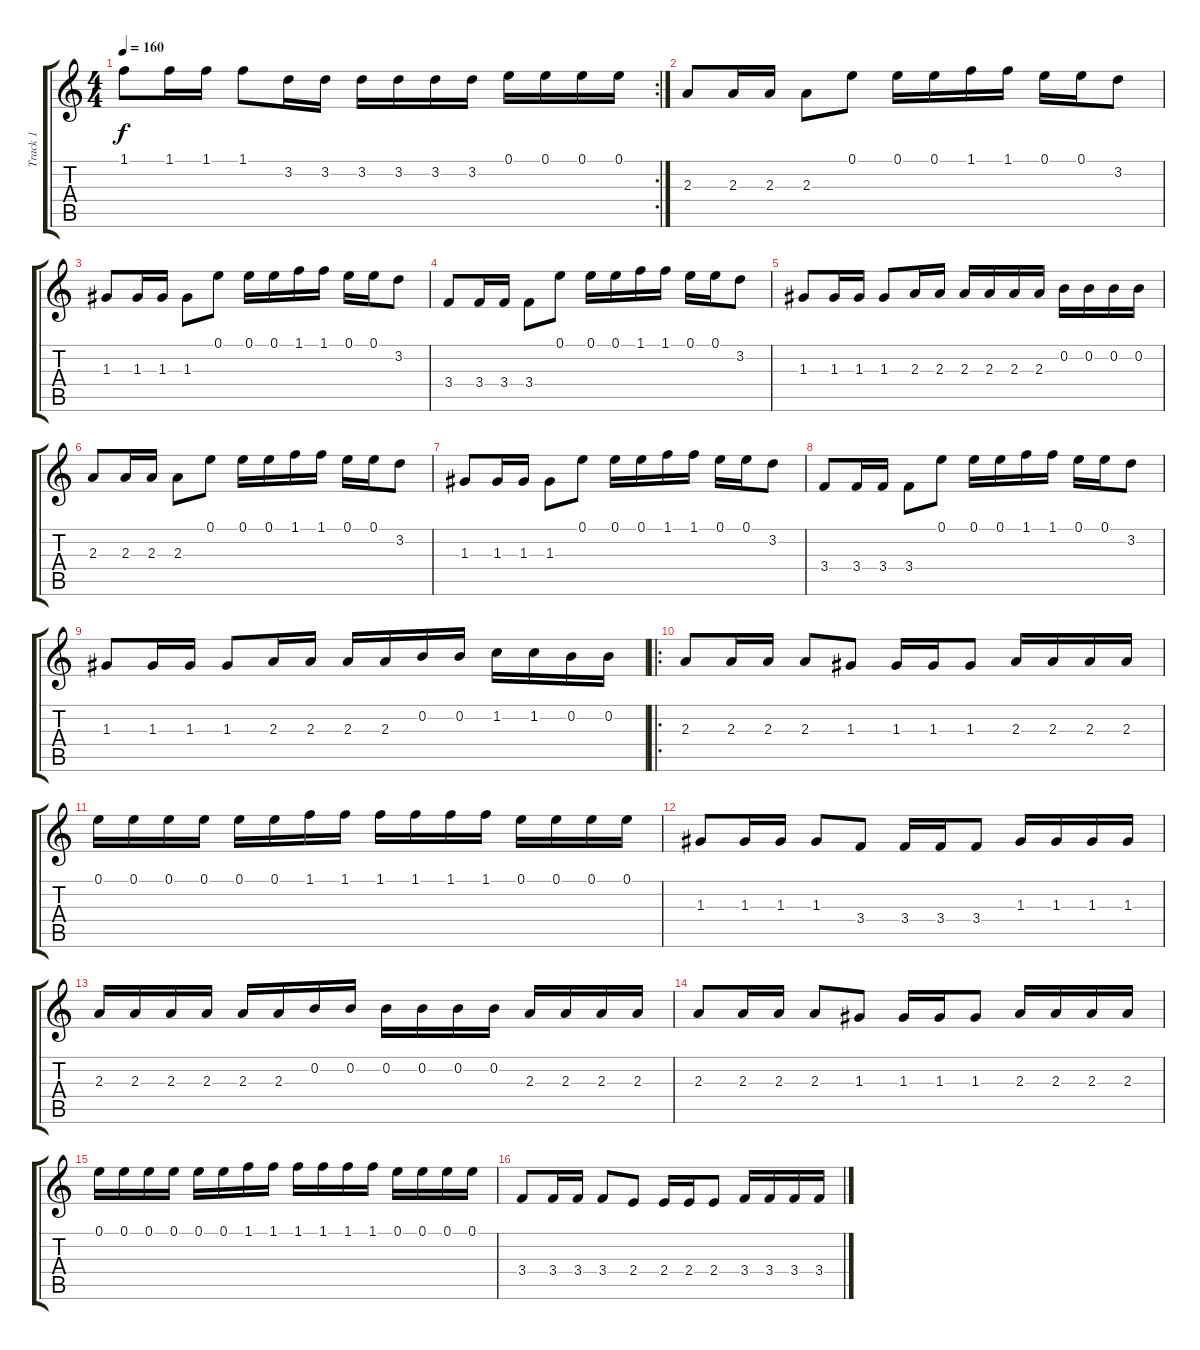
\track ("Track 1" "Track 1") {instrument distortionguitar}
\staff {score tabs}
\tuning (E4 B3 G3 D3 A2 E2) {hide}
\rc 2
\ts (4 4)
\tempo 160
\clef g2
\ks c
1.1.8{dy f} 1.1.16 1.1.16 1.1.8 3.2.16 3.2.16 3.2.16 3.2.16 3.2.16 3.2.16 0.1.16 0.1.16 0.1.16 0.1.16 |
2.3.8 2.3.16 2.3.16 2.3.8 0.1.8 0.1.16 0.1.16 1.1.16 1.1.16 0.1.16 0.1.16 3.2.8 |
1.3.8 1.3.16 1.3.16 1.3.8 0.1.8 0.1.16 0.1.16 1.1.16 1.1.16 0.1.16 0.1.16 3.2.8 |
3.4.8 3.4.16 3.4.16 3.4.8 0.1.8 0.1.16 0.1.16 1.1.16 1.1.16 0.1.16 0.1.16 3.2.8 |
1.3.8 1.3.16 1.3.16 1.3.8 2.3.16 2.3.16 2.3.16 2.3.16 2.3.16 2.3.16 0.2.16 0.2.16 0.2.16 0.2.16 |
2.3.8 2.3.16 2.3.16 2.3.8 0.1.8 0.1.16 0.1.16 1.1.16 1.1.16 0.1.16 0.1.16 3.2.8 |
1.3.8 1.3.16 1.3.16 1.3.8 0.1.8 0.1.16 0.1.16 1.1.16 1.1.16 0.1.16 0.1.16 3.2.8 |
3.4.8 3.4.16 3.4.16 3.4.8 0.1.8 0.1.16 0.1.16 1.1.16 1.1.16 0.1.16 0.1.16 3.2.8 |
1.3.8 1.3.16 1.3.16 1.3.8 2.3.16 2.3.16 2.3.16 2.3.16 0.2.16 0.2.16 1.2.16 1.2.16 0.2.16 0.2.16 |
\ro
2.3.8 2.3.16 2.3.16 2.3.8 1.3.8 1.3.16 1.3.16 1.3.8 2.3.16 2.3.16 2.3.16 2.3.16 |
0.1.16 0.1.16 0.1.16 0.1.16 0.1.16 0.1.16 1.1.16 1.1.16 1.1.16 1.1.16 1.1.16 1.1.16 0.1.16 0.1.16 0.1.16 0.1.16 |
1.3.8 1.3.16 1.3.16 1.3.8 3.4.8 3.4.16 3.4.16 3.4.8 1.3.16 1.3.16 1.3.16 1.3.16 |
2.3.16 2.3.16 2.3.16 2.3.16 2.3.16 2.3.16 0.2.16 0.2.16 0.2.16 0.2.16 0.2.16 0.2.16 2.3.16 2.3.16 2.3.16 2.3.16 |
2.3.8 2.3.16 2.3.16 2.3.8 1.3.8 1.3.16 1.3.16 1.3.8 2.3.16 2.3.16 2.3.16 2.3.16 |
0.1.16 0.1.16 0.1.16 0.1.16 0.1.16 0.1.16 1.1.16 1.1.16 1.1.16 1.1.16 1.1.16 1.1.16 0.1.16 0.1.16 0.1.16 0.1.16 |
3.4.8 3.4.16 3.4.16 3.4.8 2.4.8 2.4.16 2.4.16 2.4.8 3.4.16 3.4.16 3.4.16 3.4.16
